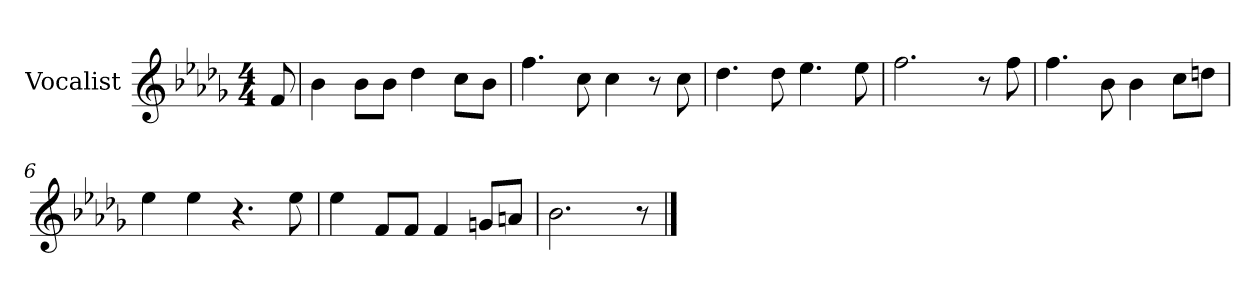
**kern
*part1
*staff1
*I"Vocalist
*k[b-e-a-d-g-]
*b-:
*M4/4
=
8f
=1
4b-
8b-L
8b-J
4dd-
8ccL
8b-J
=2
4.ff
8cc
4cc
8r
8cc
=3
4.dd-
8dd-
4.ee-
8ee-
=4
2.ff
8r
8ff
=5
4.ff
8b-
4b-
8ccL
8ddnJ
=6
4ee-
4ee-
4.r
8ee-
=7
4ee-
8fL
8fJ
4f
8gnL
8anJ
=8
2.b-
8r
==
*-
